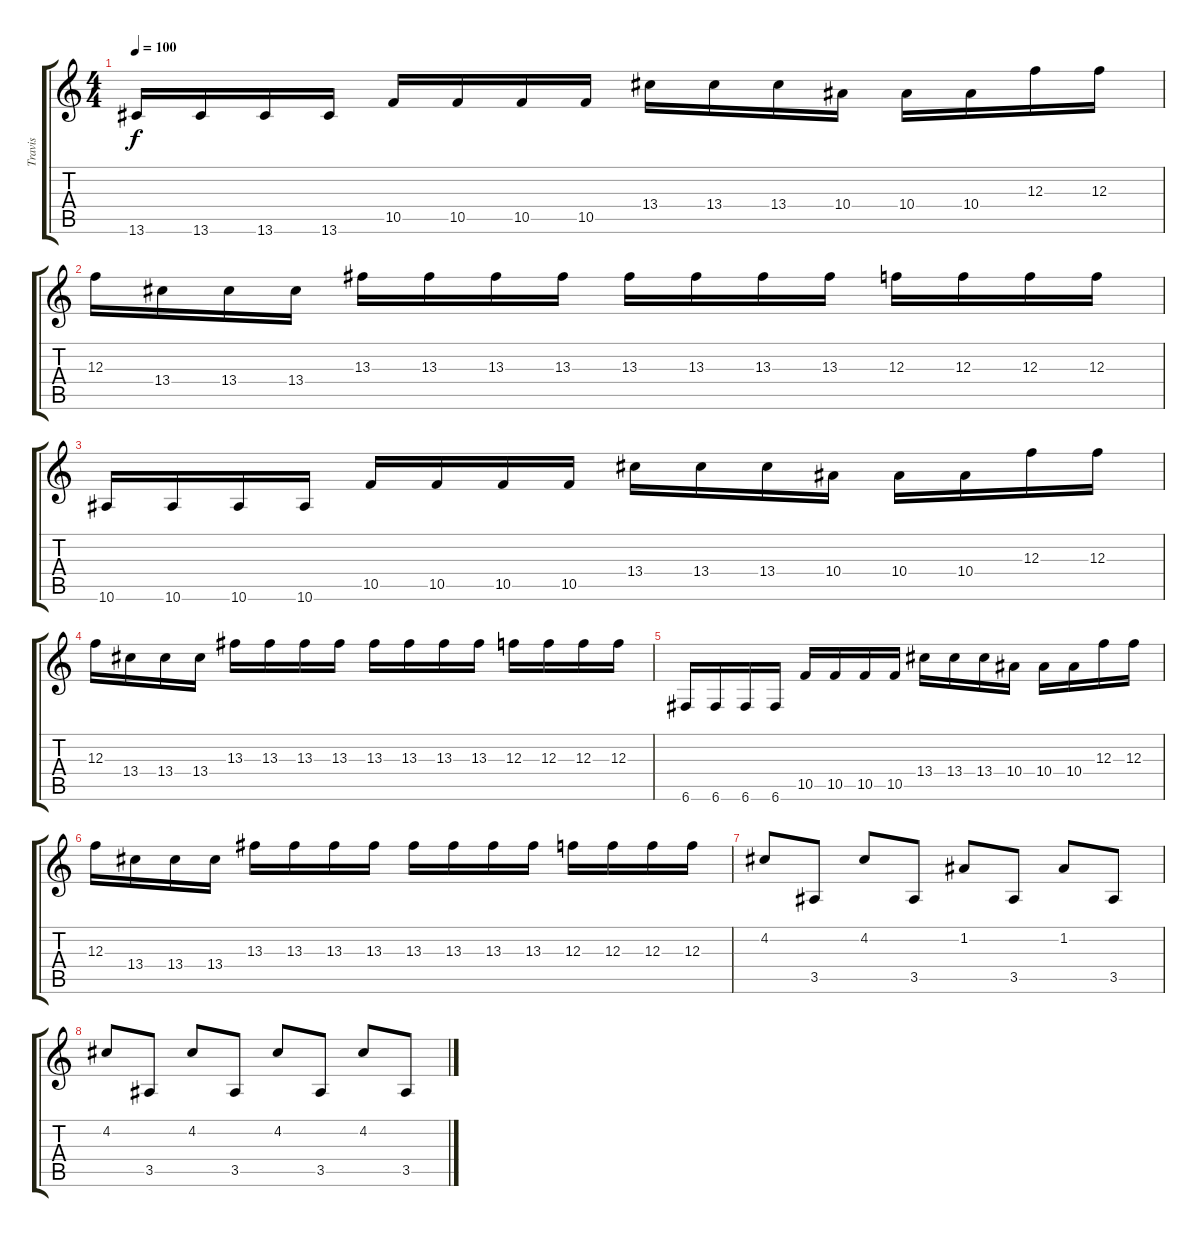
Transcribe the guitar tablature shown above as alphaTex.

\track ("Travis" "Travis") {instrument distortionguitar}
\staff {score tabs}
\tuning (D4 A3 F3 C3 G2 C2) {hide}
\ts (4 4)
\tempo 100
\clef g2
\ks c
13.6.16{dy f} 13.6.16 13.6.16 13.6.16 10.5.16 10.5.16 10.5.16 10.5.16 13.4.16 13.4.16 13.4.16 10.4.16 10.4.16 10.4.16 12.3.16 12.3.16 |
12.3.16 13.4.16 13.4.16 13.4.16 13.3.16 13.3.16 13.3.16 13.3.16 13.3.16 13.3.16 13.3.16 13.3.16 12.3.16 12.3.16 12.3.16 12.3.16 |
10.6.16 10.6.16 10.6.16 10.6.16 10.5.16 10.5.16 10.5.16 10.5.16 13.4.16 13.4.16 13.4.16 10.4.16 10.4.16 10.4.16 12.3.16 12.3.16 |
12.3.16 13.4.16 13.4.16 13.4.16 13.3.16 13.3.16 13.3.16 13.3.16 13.3.16 13.3.16 13.3.16 13.3.16 12.3.16 12.3.16 12.3.16 12.3.16 |
6.6.16 6.6.16 6.6.16 6.6.16 10.5.16 10.5.16 10.5.16 10.5.16 13.4.16 13.4.16 13.4.16 10.4.16 10.4.16 10.4.16 12.3.16 12.3.16 |
12.3.16 13.4.16 13.4.16 13.4.16 13.3.16 13.3.16 13.3.16 13.3.16 13.3.16 13.3.16 13.3.16 13.3.16 12.3.16 12.3.16 12.3.16 12.3.16 |
4.2.8 3.5.8 4.2.8 3.5.8 1.2.8 3.5.8 1.2.8 3.5.8 |
4.2.8 3.5.8 4.2.8 3.5.8 4.2.8 3.5.8 4.2.8 3.5.8
